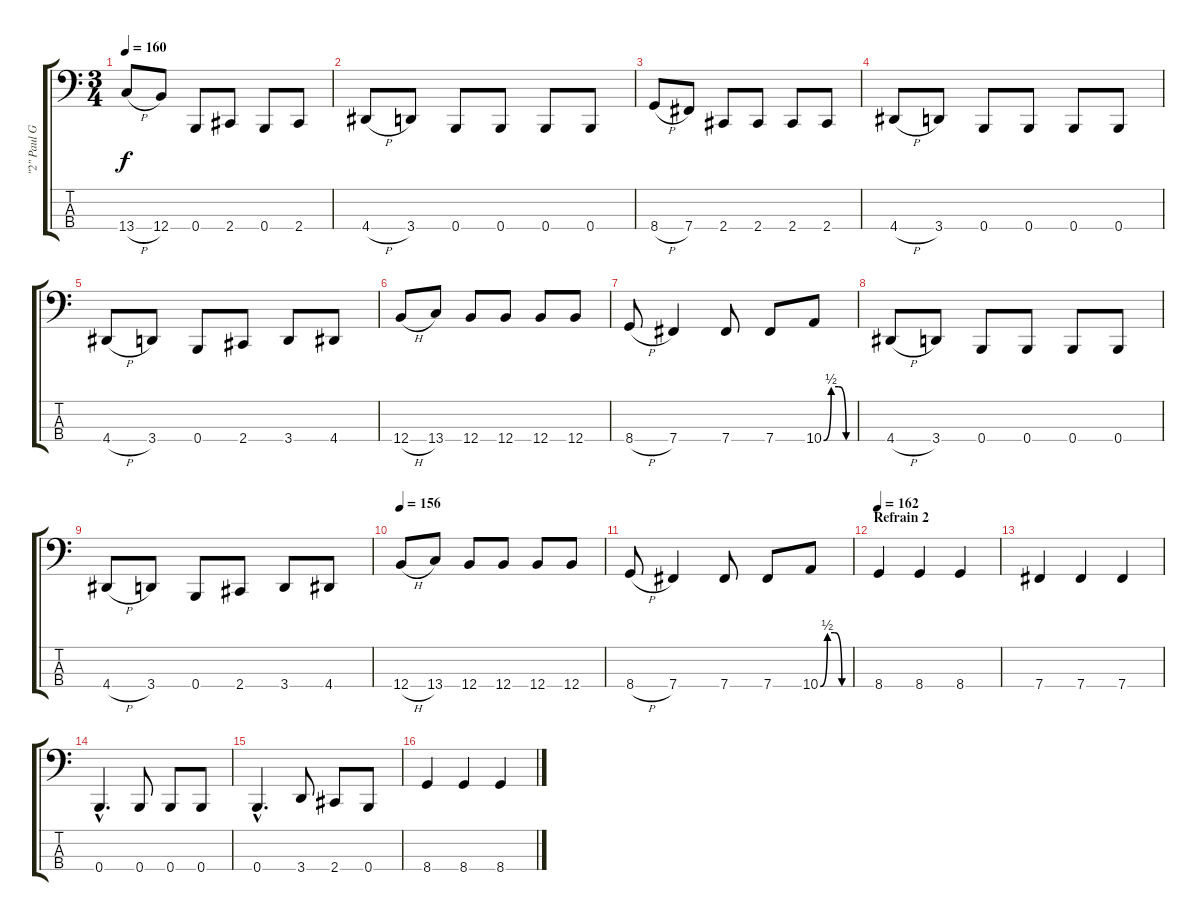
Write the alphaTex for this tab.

\track ("\"2\" Paul Grey (Bass)" "\"2\" Paul G") {instrument electricbasspick}
\staff {score tabs}
\tuning (E2 B1 Gb1 B0) {hide}
\ts (3 4)
\tempo 160
\clef f4
\ks c
13.4{h}.8{dy f} 12.4.8 0.4.8 2.4.8 0.4.8 2.4.8 |
4.4{h}.8 3.4.8 0.4.8 0.4.8 0.4.8 0.4.8 |
8.4{h}.8 7.4.8 2.4.8 2.4.8 2.4.8 2.4.8 |
4.4{h}.8 3.4.8 0.4.8 0.4.8 0.4.8 0.4.8 |
4.4{h}.8 3.4.8 0.4.8 2.4.8 3.4.8 4.4.8 |
12.4{h}.8 13.4.8 12.4.8 12.4.8 12.4.8 12.4.8 |
8.4{h}.8 7.4.4 7.4.8 7.4.8 10.4{be (custom 0 0 15 2 30 2 45 0 60 0)}.8 |
4.4{h}.8 3.4.8 0.4.8 0.4.8 0.4.8 0.4.8 |
4.4{h}.8 3.4.8 0.4.8 2.4.8 3.4.8 4.4.8 |
\tempo 156
12.4{h}.8 13.4.8 12.4.8 12.4.8 12.4.8 12.4.8 |
8.4{h}.8 7.4.4 7.4.8 7.4.8 10.4{be (custom 0 0 15 2 30 2 45 0 60 0)}.8 |
\section ("" "Refrain 2")
\tempo 162
8.4.4 8.4.4 8.4.4 |
7.4.4 7.4.4 7.4.4 |
0.4{hac}.4{d} 0.4.8 0.4.8 0.4.8 |
0.4{hac}.4{d} 3.4.8 2.4.8 0.4.8 |
8.4.4 8.4.4 8.4.4
